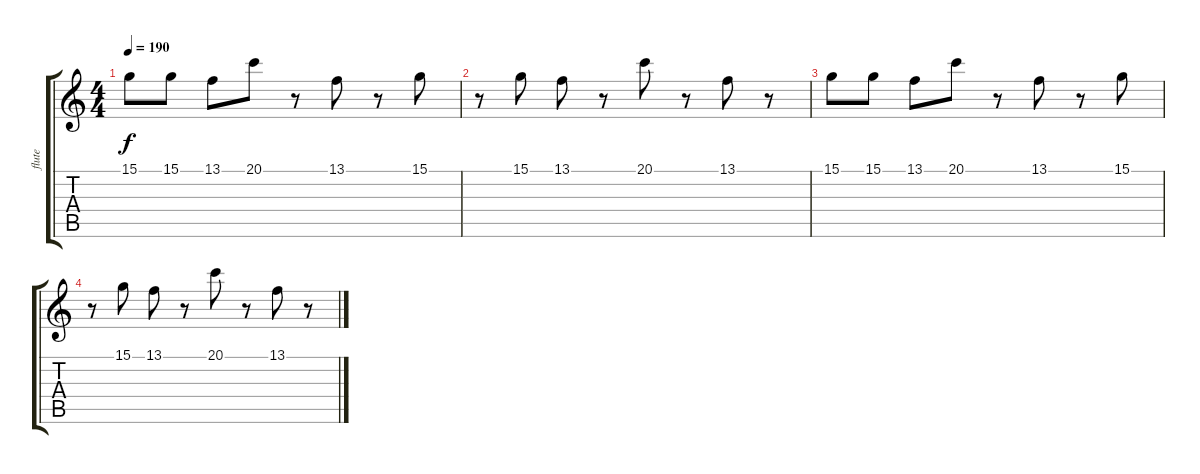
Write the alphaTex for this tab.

\track ("flute" "flute") {instrument flute}
\staff {score tabs}
\tuning (E4 B3 G3 D3 A2 E2) {hide}
\ts (4 4)
\tempo 190
\clef g2
\ks c
15.1.8{dy f} 15.1.8 13.1.8 20.1.8 r.8 13.1.8 r.8 15.1.8 |
r.8 15.1.8 13.1.8 r.8 20.1.8 r.8 13.1.8 r.8 |
15.1.8 15.1.8 13.1.8 20.1.8 r.8 13.1.8 r.8 15.1.8 |
r.8 15.1.8 13.1.8 r.8 20.1.8 r.8 13.1.8 r.8
